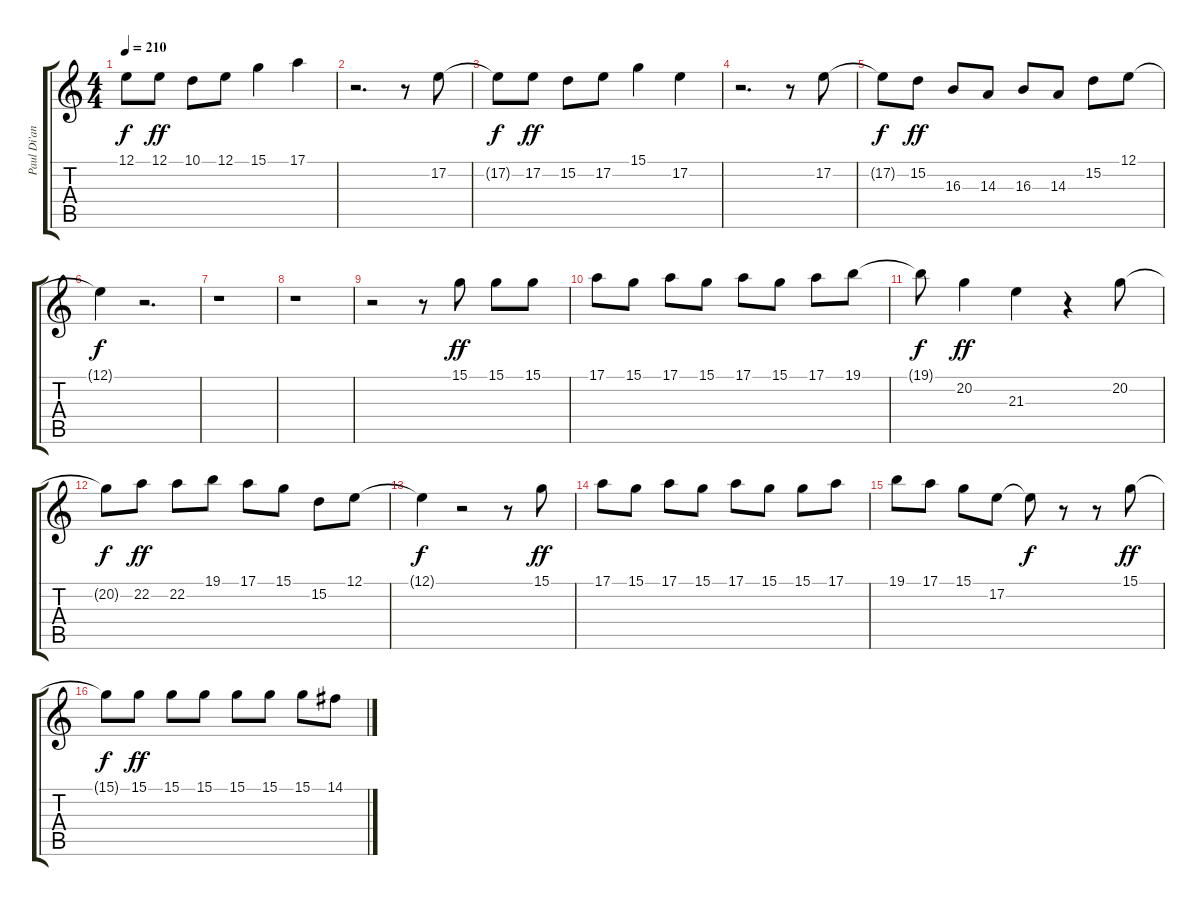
\track ("Paul Di'anno" "Paul Di'an") {instrument choiraahs}
\staff {score tabs}
\tuning (E4 B3 G3 D3 A2 E2) {hide}
\ts (4 4)
\tempo 210
\clef g2
\ks c
12.1{t}.8{dy f} 12.1.8{dy ff} 10.1.8 12.1.8 15.1.4 17.1.4 |
r.2{d} r.8 17.2.8 |
17.2{t}.8{dy f} 17.2.8{dy ff} 15.2.8 17.2.8 15.1.4 17.2.4 |
r.2{d} r.8 17.2.8 |
17.2{t}.8{dy f} 15.2.8{dy ff} 16.3.8 14.3.8 16.3.8 14.3.8 15.2.8 12.1.8 |
12.1{t}.4{dy f} r.2{d} |
r.1 |
r.1 |
r.2 r.8 15.1.8{dy ff} 15.1.8 15.1.8 |
17.1.8 15.1.8 17.1.8 15.1.8 17.1.8 15.1.8 17.1.8 19.1.8 |
19.1{t}.8{dy f} 20.2.4{dy ff} 21.3.4 r.4 20.2.8 |
20.2{t}.8{dy f} 22.2.8{dy ff} 22.2.8 19.1.8 17.1.8 15.1.8 15.2.8 12.1.8 |
12.1{t}.4{dy f} r.2 r.8 15.1.8{dy ff} |
17.1.8 15.1.8 17.1.8 15.1.8 17.1.8 15.1.8 15.1.8 17.1.8 |
19.1.8 17.1.8 15.1.8 17.2.8 17.2{t}.8{dy f} r.8 r.8 15.1.8{dy ff} |
15.1{t}.8{dy f} 15.1.8{dy ff} 15.1.8 15.1.8 15.1.8 15.1.8 15.1.8 14.1.8
